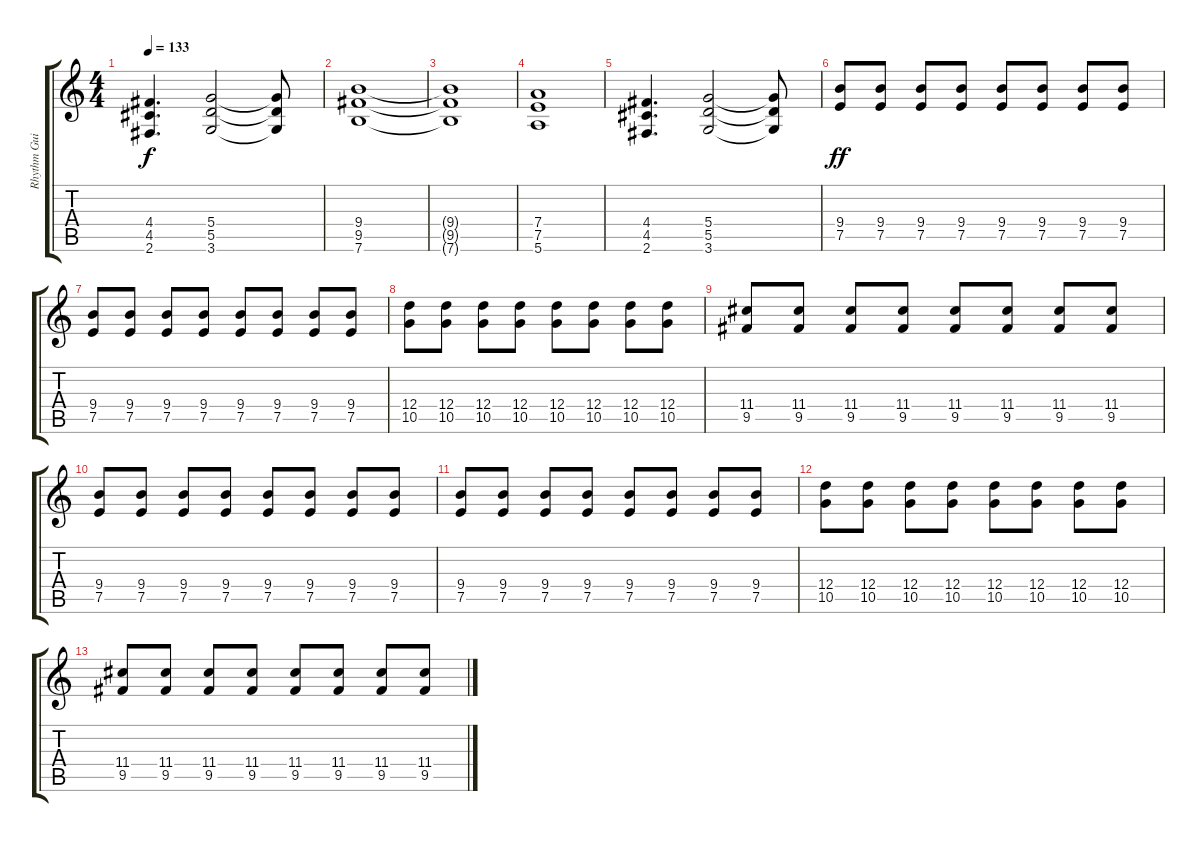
\track ("Rhythm Guitar" "Rhythm Gui") {instrument distortionguitar}
\staff {score tabs}
\tuning (E4 B3 G3 D3 A2 E2) {hide}
\ts (4 4)
\tempo 133
\clef g2
\ks c
(4.4 4.5 2.6).4{d dy f} (5.4 5.5 3.6).2 (5.4{t} 5.5{t} 3.6{t}).8 |
(9.4 9.5 7.6).1 |
(9.4{t} 9.5{t} 7.6{t}).1 |
(7.4 7.5 5.6).1 |
(4.4 4.5 2.6).4{d} (5.4 5.5 3.6).2 (5.4{t} 5.5{t} 3.6{t}).8 |
(9.4 7.5).8{dy ff} (9.4 7.5).8 (9.4 7.5).8 (9.4 7.5).8 (9.4 7.5).8 (9.4 7.5).8 (9.4 7.5).8 (9.4 7.5).8 |
(9.4 7.5).8 (9.4 7.5).8 (9.4 7.5).8 (9.4 7.5).8 (9.4 7.5).8 (9.4 7.5).8 (9.4 7.5).8 (9.4 7.5).8 |
(12.4 10.5).8 (12.4 10.5).8 (12.4 10.5).8 (12.4 10.5).8 (12.4 10.5).8 (12.4 10.5).8 (12.4 10.5).8 (12.4 10.5).8 |
(11.4 9.5).8 (11.4 9.5).8 (11.4 9.5).8 (11.4 9.5).8 (11.4 9.5).8 (11.4 9.5).8 (11.4 9.5).8 (11.4 9.5).8 |
(9.4 7.5).8 (9.4 7.5).8 (9.4 7.5).8 (9.4 7.5).8 (9.4 7.5).8 (9.4 7.5).8 (9.4 7.5).8 (9.4 7.5).8 |
(9.4 7.5).8 (9.4 7.5).8 (9.4 7.5).8 (9.4 7.5).8 (9.4 7.5).8 (9.4 7.5).8 (9.4 7.5).8 (9.4 7.5).8 |
(12.4 10.5).8 (12.4 10.5).8 (12.4 10.5).8 (12.4 10.5).8 (12.4 10.5).8 (12.4 10.5).8 (12.4 10.5).8 (12.4 10.5).8 |
(11.4 9.5).8 (11.4 9.5).8 (11.4 9.5).8 (11.4 9.5).8 (11.4 9.5).8 (11.4 9.5).8 (11.4 9.5).8 (11.4 9.5).8
